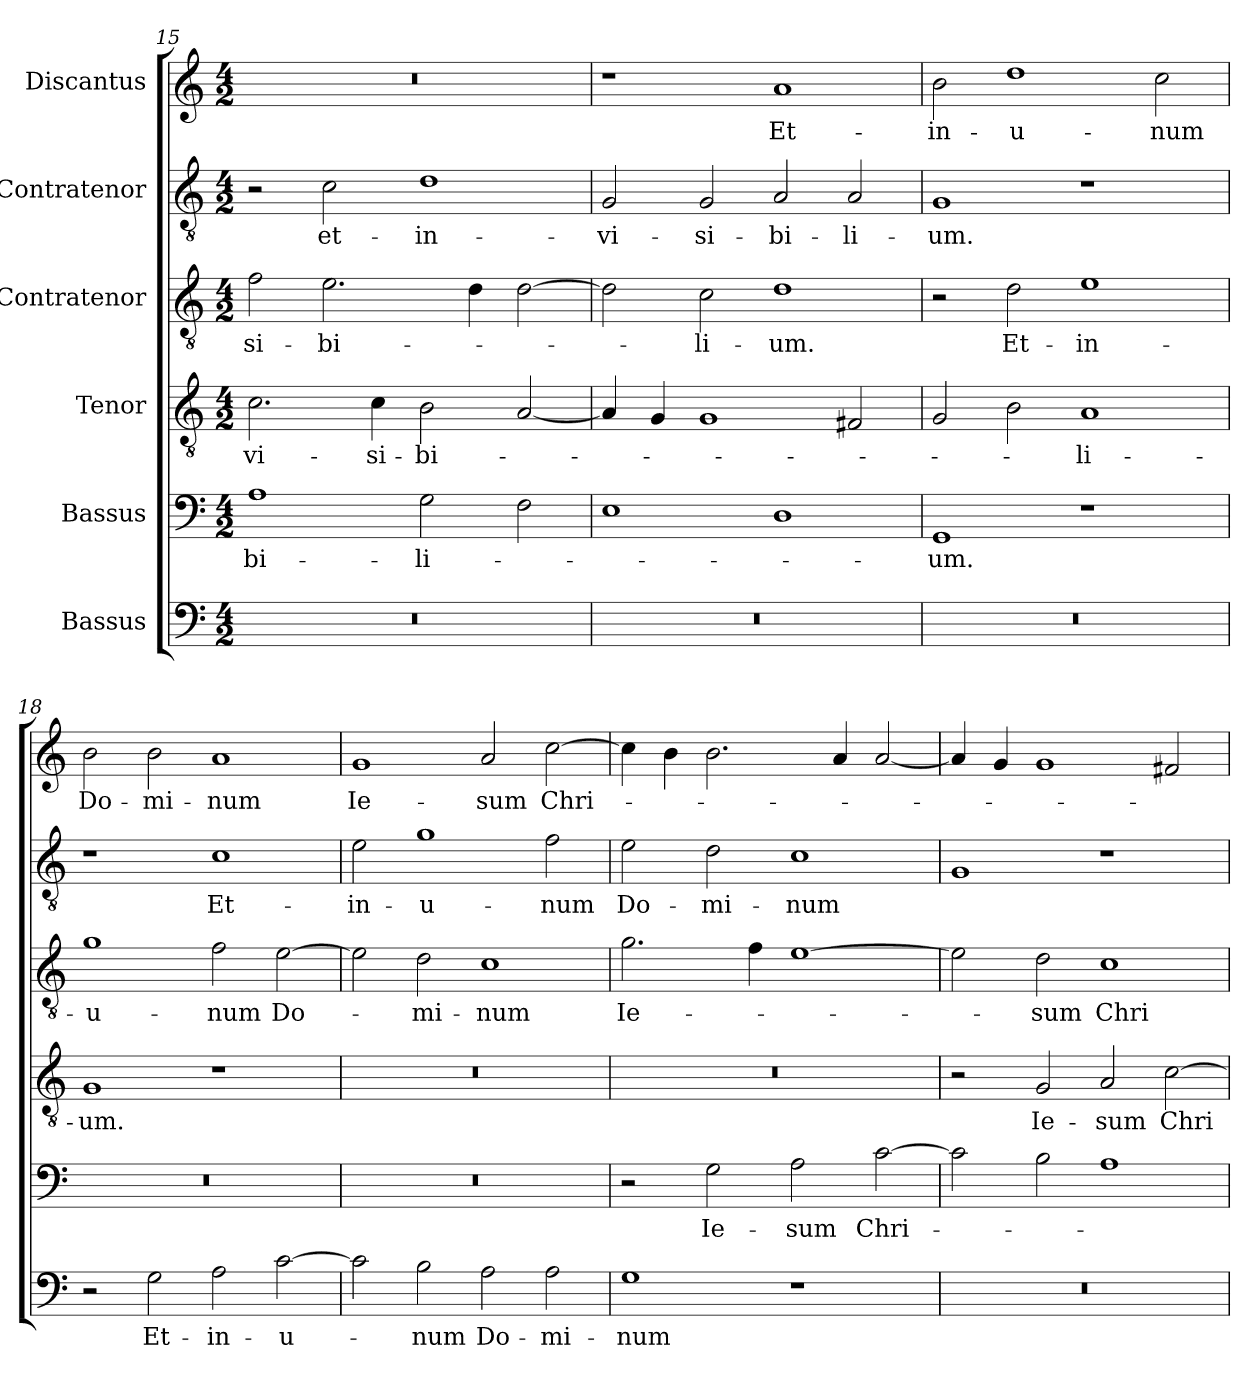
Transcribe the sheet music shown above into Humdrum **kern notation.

**kern	**text	**kern	**text	**kern	**text	**kern	**text	**kern	**text	**kern	**text
*part6	*part6	*part5	*part5	*part4	*part4	*part3	*part3	*part2	*part2	*part1	*part1
*staff6	*staff6	*staff5	*staff5	*staff4	*staff4	*staff3	*staff3	*staff2	*staff2	*staff1	*staff1
*I"Bassus	*	*I"Bassus	*	*I"Tenor	*	*I"Contratenor	*	*I"Contratenor	*	*I"Discantus	*
*clefF4	*	*clefF4	*	*clefGv2	*	*clefGv2	*	*clefGv2	*	*clefG2	*
*k[]	*	*k[]	*	*k[]	*	*k[]	*	*k[]	*	*k[]	*
*M4/2	*	*M4/2	*	*M4/2	*	*M4/2	*	*M4/2	*	*M4/2	*
=15	=15	=15	=15	=15	=15	=15	=15	=15	=15	=15	=15
0r	.	1A\	-bi-	2.c\	-vi-	2f\	-si-	2r	.	0r	.
.	.	.	.	.	.	2.e\	-bi-	2c\	et-	.	.
.	.	.	.	4c\	-si-	.	.	.	.	.	.
.	.	2G\	-li-	2B\	-bi-	.	.	1d\	in-	.	.
.	.	.	.	.	.	4d\	.	.	.	.	.
.	.	2F\	.	[2A/	.	[2d\	.	.	.	.	.
=16	=16	=16	=16	=16	=16	=16	=16	=16	=16	=16	=16
0r	.	1E\	.	4A/]	.	2d\]	.	2G/	-vi-	1r	.
.	.	.	.	4G/	.	.	.	.	.	.	.
.	.	.	.	1G/	.	2c\	-li-	2G/	-si-	.	.
.	.	1D\	.	.	.	1d\	-um.	2A/	-bi-	1a/	Et-
.	.	.	.	2F#X/	.	.	.	2A/	-li-	.	.
=17	=17	=17	=17	=17	=17	=17	=17	=17	=17	=17	=17
0r	.	1GG/	-um.	2G/	.	2r	.	1G/	-um.	2b\	in-
.	.	.	.	2B\	.	2d\	Et-	.	.	1dd\	u-
.	.	1r	.	1A/	-li-	1e\	in-	1r	.	.	.
.	.	.	.	.	.	.	.	.	.	2cc\	-num
=18	=18	=18	=18	=18	=18	=18	=18	=18	=18	=18	=18
2r	.	0r	.	1G/	-um.	1g\	u-	1r	.	2b\	Do-
2G\	Et-	.	.	.	.	.	.	.	.	2b\	-mi-
2A\	in-	.	.	1r	.	2f\	-num	1c\	Et-	1a/	-num
[2c\	u-	.	.	.	.	[2e\	Do-	.	.	.	.
=19	=19	=19	=19	=19	=19	=19	=19	=19	=19	=19	=19
2c\]	.	0r	.	0r	.	2e\]	.	2e\	in-	1g/	Ie-
2B\	-num	.	.	.	.	2d\	-mi-	1g\	u-	.	.
2A\	Do-	.	.	.	.	1c\	-num	.	.	2a/	-sum
2A\	-mi-	.	.	.	.	.	.	2f\	-num	[2cc\	Chri-
=20	=20	=20	=20	=20	=20	=20	=20	=20	=20	=20	=20
1G\	-num	2r	.	0r	.	2.g\	Ie-	2e\	Do-	4cc\]	.
.	.	.	.	.	.	.	.	.	.	4b\	.
.	.	2G\	Ie-	.	.	.	.	2d\	-mi-	2.b\	.
.	.	.	.	.	.	4f\	.	.	.	.	.
1r	.	2A\	-sum	.	.	[1e\	.	1c\	-num	.	.
.	.	.	.	.	.	.	.	.	.	4a/	.
.	.	[2c\	Chri-	.	.	.	.	.	.	[2a/	.
=21	=21	=21	=21	=21	=21	=21	=21	=21	=21	=21	=21
0r	.	2c\]	.	2r	.	2e\]	.	1G/	.	4a/]	.
.	.	.	.	.	.	.	.	.	.	4g/	.
.	.	2B\	.	2G/	Ie-	2d\	-sum	.	.	1g/	.
.	.	1A\	.	2A/	-sum	1c\	Chri-	1r	.	.	.
.	.	.	.	[2c\	Chri-	.	.	.	.	2f#X/	.
=	=	=	=	=	=	=	=	=	=	=	=
*-	*-	*-	*-	*-	*-	*-	*-	*-	*-	*-	*-
